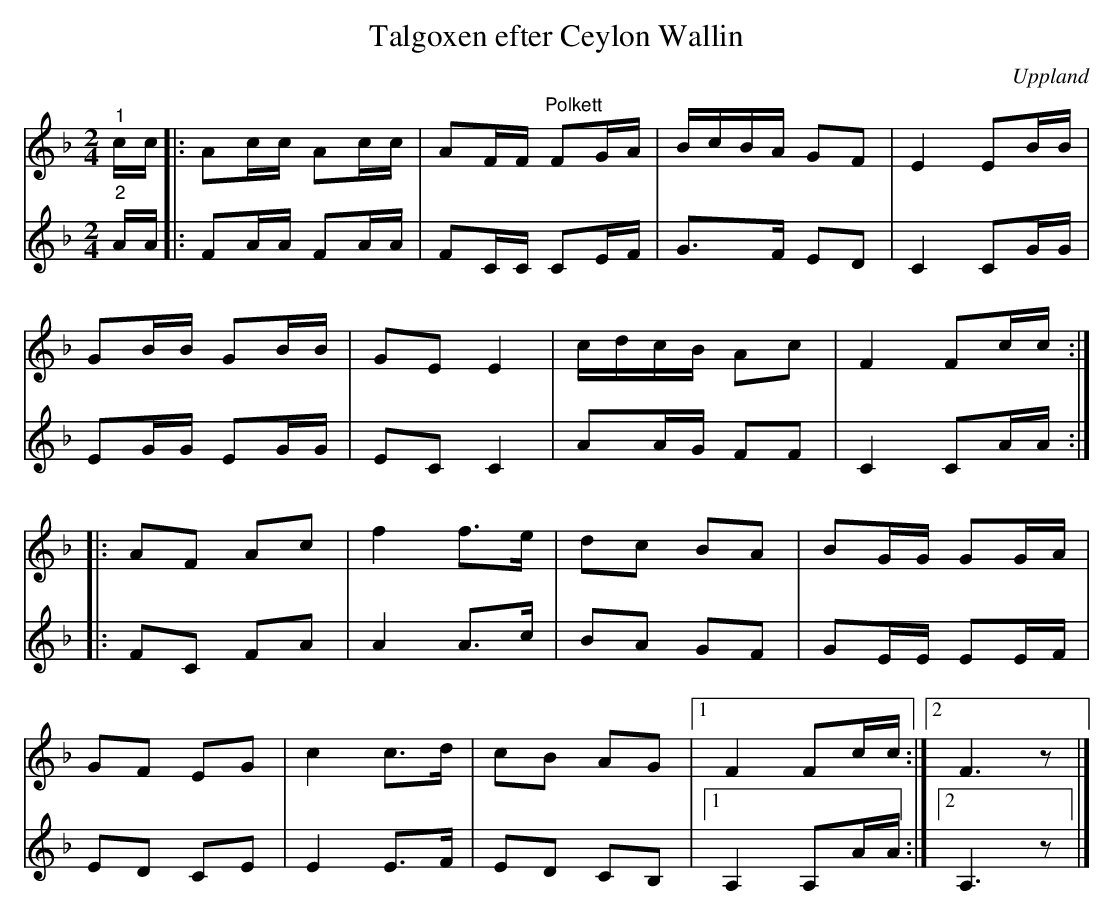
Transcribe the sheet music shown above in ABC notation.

X:1
T:Talgoxen efter Ceylon Wallin
O:Uppland
L:1/8
M:2/4
K:F
V:1
"^1" c/c/ |: Ac/c/ Ac/c/ | AF/F/"^Polkett" FG/A/ | B/c/B/A/ GF | E2 EB/B/ |
GB/B/ GB/B/ | GE E2 | c/d/c/B/ Ac | F2 Fc/c/ ::
AF Ac | f2 f>e | dc BA | BG/G/ GG/A/ |
GF EG | c2 c>d | cB AG |1 F2 Fc/c/ :|2 F3 z |]
V:2
"^2" A/A/ |: FA/A/ FA/A/ | FC/C/ CE/F/ | G>F ED | C2 CG/G/ | EG/G/ EG/G/ | EC C2 | AA/G/ FF |
C2 CA/A/ :: FC FA | A2 A>c | BA GF | GE/E/ EE/F/ | ED CE | E2 E>F | ED CB, |1 A,2 A,A/A/ :|2  A,3 z |]
